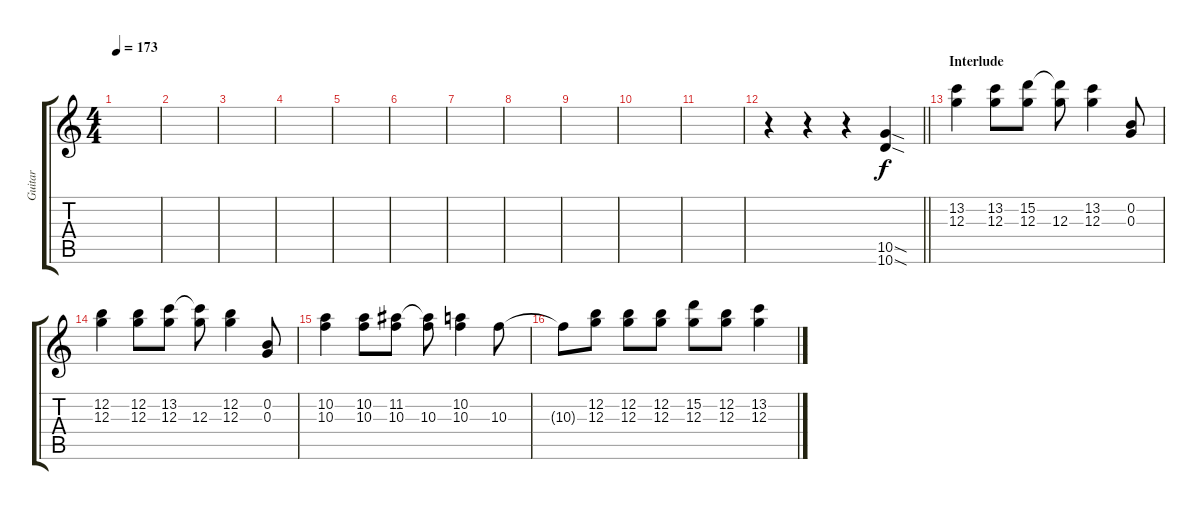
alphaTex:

\track ("Guitar" "Guitar") {instrument distortionguitar}
\staff {score tabs}
\tuning (E4 B3 G3 D3 A2 E2) {hide}
\ts (4 4)
\tempo 173
\clef g2
\ks c
|
|
|
|
|
|
|
|
|
|
|
\barLineRight lightlight
r.4 r.4 r.4 (10.5{sod} 10.6{sod}).4 |
\section ("" "Interlude")
(13.2 12.3).4 (13.2 12.3).8 (15.2 12.3).8 (15.2{t} 12.3).8 (13.2 12.3).4 (0.2 0.3).8 |
(12.2 12.3).4 (12.2 12.3).8 (13.2 12.3).8 (13.2{t} 12.3).8 (12.2 12.3).4 (0.2 0.3).8 |
(10.2 10.3).4 (10.2 10.3).8 (11.2 10.3).8 (11.2{t} 10.3).8 (10.2 10.3).4 10.3.8 |
10.3{t}.8 (12.2 12.3).8 (12.2 12.3).8 (12.2 12.3).8 (15.2 12.3).8 (12.2 12.3).8 (13.2 12.3).4
